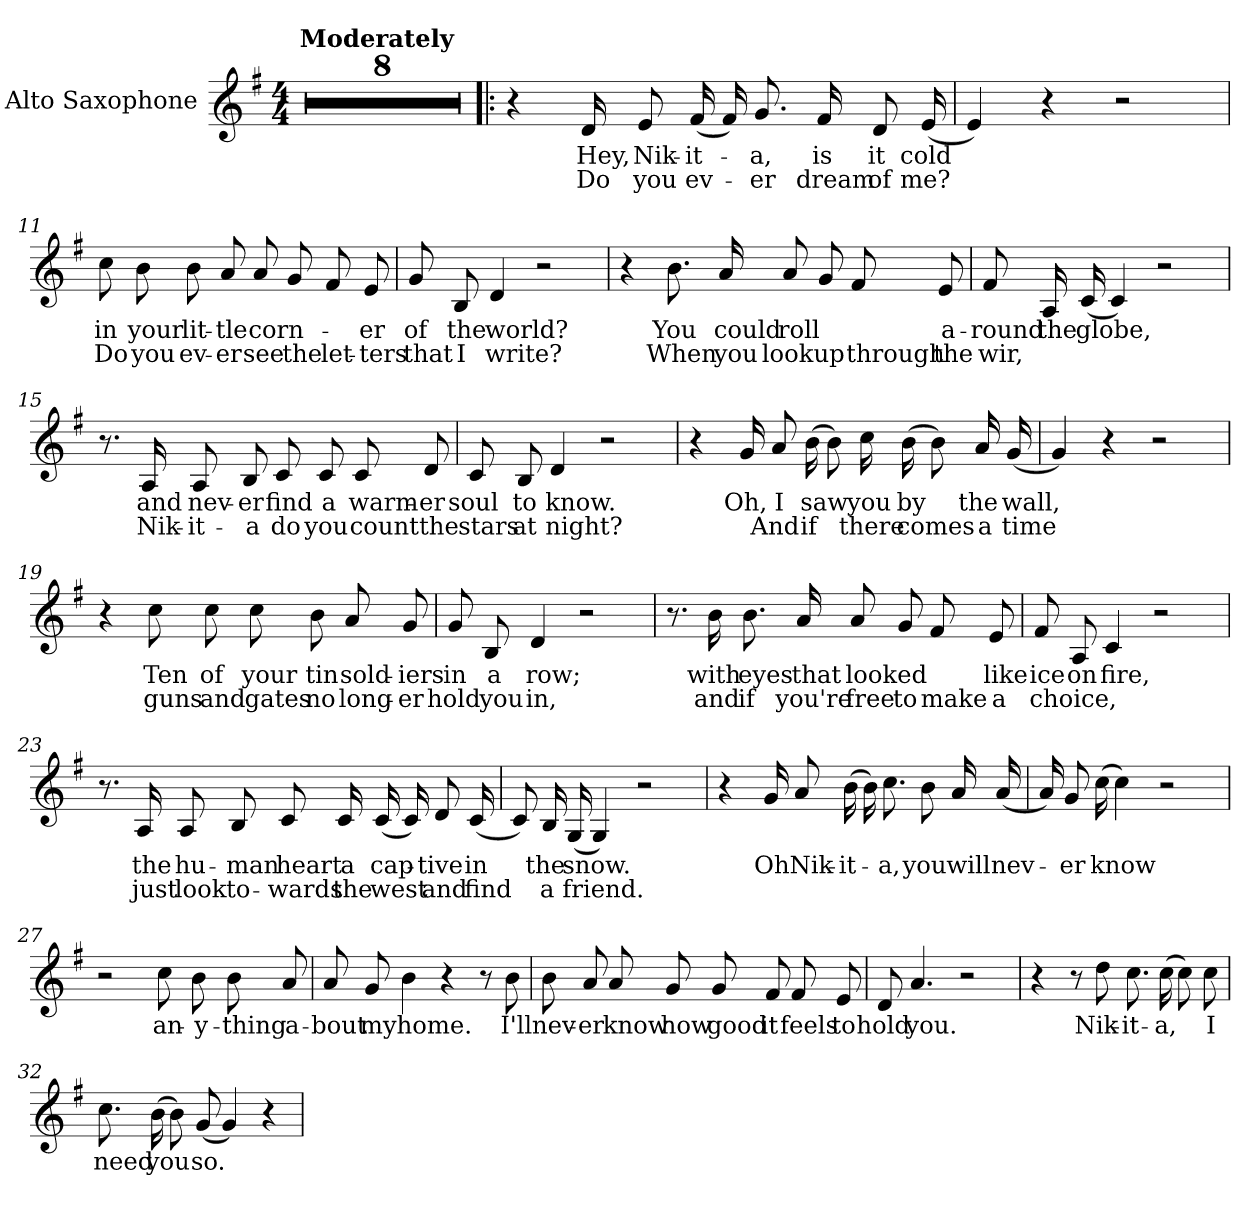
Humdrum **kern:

**kern	**text	**text
*part1	*part1	*part1
*staff1	*staff1	*staff1
*I"Alto Saxophone	*	*
*I'Alto Sax.	*	*
*clefG2	*	*
*k[f#]	*	*
*G:	*	*
*M4/4	*	*
=1	=1	=1
!LO:TX:a:B:t=Moderately	!	!
1r	.	.
=2	=2	=2
1r	.	.
=3	=3	=3
1r	.	.
=4	=4	=4
1r	.	.
!!LO:LB:g=z
=5	=5	=5
1r	.	.
=6	=6	=6
1r	.	.
=7	=7	=7
1r	.	.
=8	=8	=8
1r	.	.
!!LO:LB:g=z
=9!|:	=9!|:	=9!|:
4r	.	.
16dLL	-Hey,	-Do
8e	-Nik-	-you
(16f#	-it-	-ev-
16f#LL)	.	.
8.g	-a,	-er
16f#LL	-is	-dream
8d	-it	-of
(16e	-cold	-me?
=10	=10	=10
4e)	.	.
4r	.	.
2r	.	.
=11	=11	=11
8ccL	-in	-Do
8b	-your	-you
8b	-lit-	-ev-
8a	-tle	-er
8aL	-corn-	-see
8g	.	-the
8f#	.	-let-
8e	-er	-ters
!!LO:LB:g=z
=12	=12	=12
8gL	-of	-that
8B	-the	-I
4d	-world?	-write?
2r	.	.
=13	=13	=13
4r	.	.
8.bL	-You	-When
16a	-could	-you
8aL	-roll	-look
8g	.	-up
8f#	.	-through
8e	-a-	-the
=14	=14	=14
8f#L	-round	-wir,
16A	-the	.
(16c	-globe,	.
4c)	.	.
2r	.	.
!!LO:LB:g=z
=15	=15	=15
8.r	.	.
16A	-and	-Nik-
8AL	-nev-	-it-
8B	-er	-a
8cL	-find	-do
8c	-a	-you
8c	-warm-	-count
8d	-er	-the
=16	=16	=16
8cL	-soul	-stars
8B	-to	-at
4d	-know.	-night?
2r	.	.
=17	=17	=17
4r	.	.
16gLL	-Oh,	.
8a	-I	-And
(16b	-saw	-if
8bL)	.	.
16cc	-you	-there
(16b	-by	-comes
8bL)	.	.
16a	-the	-a
(16g	-wall,	-time
!!LO:LB:g=z
=18	=18	=18
4g)	.	.
4r	.	.
2r	.	.
=19	=19	=19
4r	.	.
8ccL	-Ten	-guns
8cc	-of	-and
8ccL	-your	-gates
8b	-tin	-no
8a	-sold-	-long-
8g	-iers	-er
=20	=20	=20
8gL	-in	-hold
8B	-a	-you
4d	-row;	-in,
2r	.	.
!!LO:LB:g=z
=21	=21	=21
8.r	.	.
16b	-with	-and
8.bL	-eyes	-if
16a	-that	-you're
8aL	-looked	-free
8g	.	-to
8f#	.	-make
8e	-like	-a
=22	=22	=22
8f#L	-ice	-choice,
8A	-on	.
4c	-fire,	.
2r	.	.
=23	=23	=23
8.r	.	.
16A	-the	-just
8AL	-hu-	-look
8B	-man	-to-
8cL	-heart	-wards
16c	-a	-the
(16c	-cap-	-west
16cLL)	.	.
8d	-tive	-and
(16c	-in	-find
!!LO:LB:g=z
=24	=24	=24
8cL)	.	.
16B	-the	-a
(16G	-snow.	-friend.
4G)	.	.
2r	.	.
=25	=25	=25
4r	.	.
16gLL	-Oh	.
8a	-Nik-	.
(16b	-it-	.
16bLL)	.	.
8.cc	-a,	.
8bL	-you	.
16a	-will	.
(16a	-nev-	.
=26	=26	=26
16aLL)	.	.
8g	-er	.
(16cc	-know	.
4cc)	.	.
2r	.	.
!!LO:LB:g=z
=27	=27	=27
2r	.	.
8ccL	-an-	.
8b	-y-	.
8b	-thing	.
8a	-a-	.
=28	=28	=28
8aL	-bout	.
8g	-my	.
4b	-home.	.
4r	.	.
8r	.	.
8b	-I'll	.
=29	=29	=29
8bL	-nev-	.
8a	-er	.
8a	-know	.
8g	-how	.
8gL	-good	.
8f#	-it	.
8f#	-feels	.
8e	-to	.
!!LO:LB:g=z
=30	=30	=30
8dL	-hold	.
4.a	-you.	.
2r	.	.
=31	=31	=31
4r	.	.
8r	.	.
8dd	-Nik-	.
8.ccL	-it-	.
(16cc	-a,	.
8ccL)	.	.
8cc	-I	.
=32	=32	=32
8.ccL	-need	.
(16b	-you	.
8bL)	.	.
(8g	-so.	.
4g)	.	.
4r	.	.
=	=	=
*-	*-	*-
